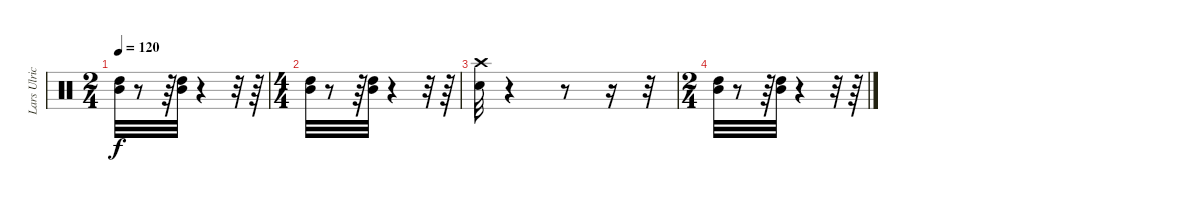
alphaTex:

\track ("Lars Ulrich" "Lars Ulric") {instrument percussion}
\staff {score}
\articulation defaults
\ts (2 4)
\tempo 120
\clef neutral
\ks c
("Mid Tom (hit)" "High Tom (hit)").32{dy f} r.8 r.64 ("Mid Tom (hit)" "High Tom (hit)").32 r.4 r.32 r.64 |
\ts (4 4)
("Mid Tom (hit)" "High Tom (hit)").32 r.8 r.64 ("Mid Tom (hit)" "High Tom (hit)").32 r.4 r.32 r.64 |
("Snare (hit) 2" "Crash high (hit)").32 r.4 r.8 r.16 r.32 |
\ts (2 4)
("Mid Tom (hit)" "High Tom (hit)").32 r.8 r.64 ("Mid Tom (hit)" "High Tom (hit)").32 r.4 r.32 r.64
